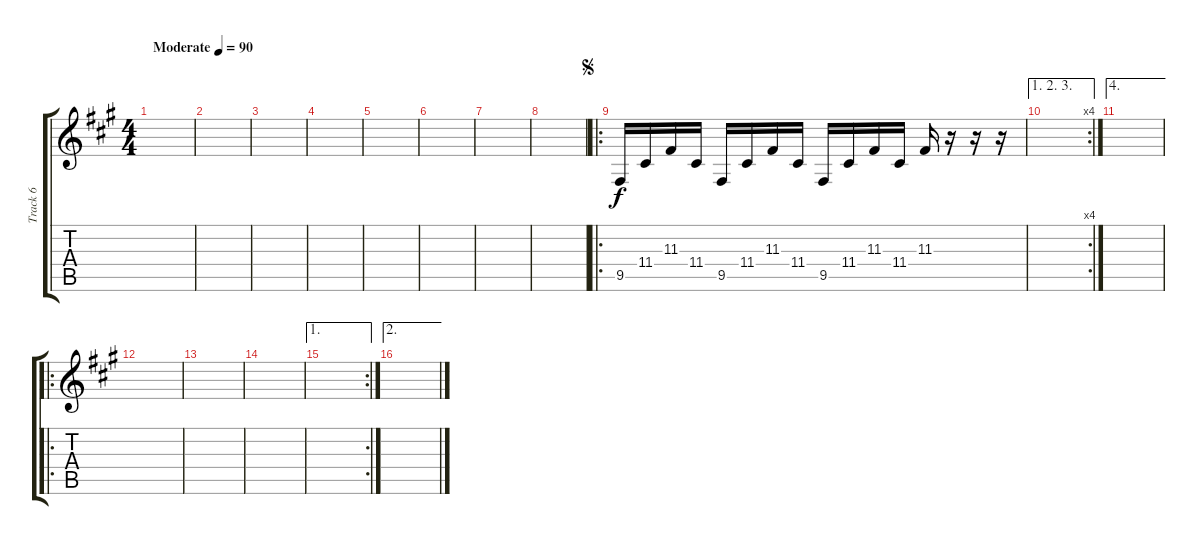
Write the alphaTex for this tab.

\track ("Track 6" "Track 6") {instrument lead2sawtooth}
\staff {score tabs}
\tuning (E4 B3 G3 D3 A2 D2) {hide}
\ts (4 4)
\tempo (90 "Moderate")
\clef g2
\ks f#minor
|
|
|
|
|
|
|
|
\ro
\jump segno
9.5.16 11.4.16 11.3.16 11.4.16 9.5.16 11.4.16 11.3.16 11.4.16 9.5.16 11.4.16 11.3.16 11.4.16 11.3.16 r.16 r.16 r.16 |
\ae (1 2 3)
\rc 4
|
\ae 4
|
\ro
|
|
|
\ae 1
\rc 2
|
\ae 2
